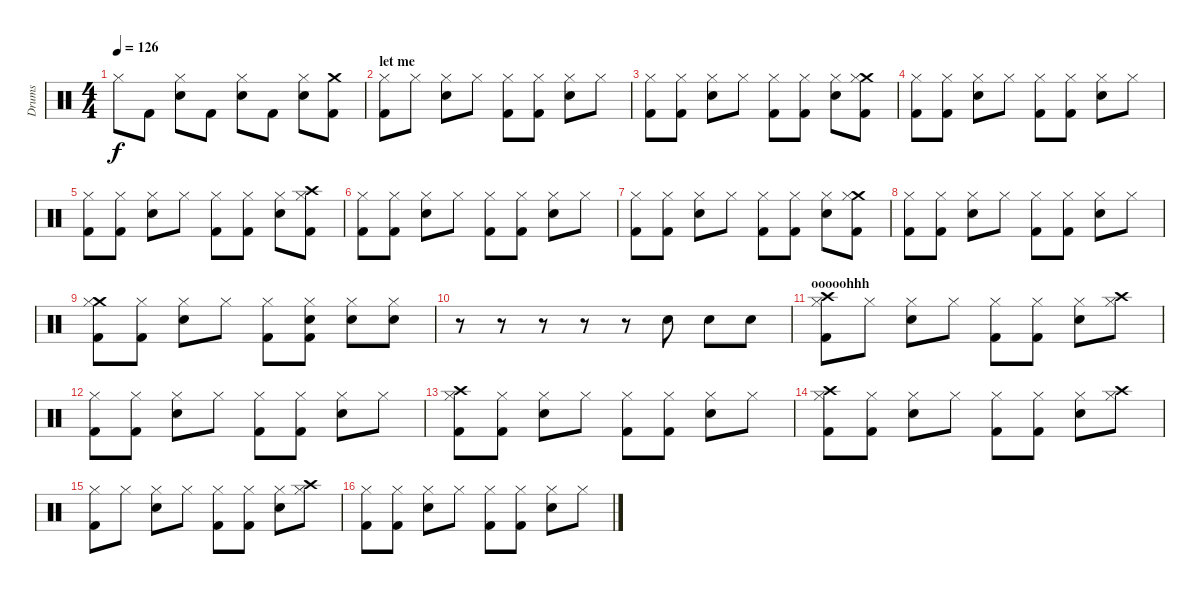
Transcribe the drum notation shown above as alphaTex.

\track ("Drums" "Drums") {instrument percussion}
\staff {score}
\articulation defaults
\ts (4 4)
\tempo 126
\clef neutral
\ks c "Hi-Hat (closed)".8{dy f} "Kick (hit) 2".8
("Hi-Hat (closed)" "Snare (hit) 2").8 "Kick (hit) 2".8 ("Hi-Hat (closed)" "Snare (hit) 2").8 "Kick (hit) 2".8 ("Hi-Hat (closed)" "Snare (hit) 2").8 ("Crash medium (hit)" "Kick (hit) 2").8 |
\section ("" "let me")
("Hi-Hat (closed)" "Kick (hit) 2").8 "Hi-Hat (closed)".8 ("Hi-Hat (closed)" "Snare (hit) 2").8 "Hi-Hat (closed)".8 ("Hi-Hat (closed)" "Kick (hit) 2").8 ("Hi-Hat (closed)" "Kick (hit) 2").8 ("Hi-Hat (closed)" "Snare (hit) 2").8 "Hi-Hat (closed)".8 |
("Hi-Hat (closed)" "Kick (hit) 2").8 ("Hi-Hat (closed)" "Kick (hit) 2").8 ("Hi-Hat (closed)" "Snare (hit) 2").8 "Hi-Hat (closed)".8 ("Hi-Hat (closed)" "Kick (hit) 2").8 ("Hi-Hat (closed)" "Kick (hit) 2").8 ("Hi-Hat (closed)" "Snare (hit) 2").8 ("Crash medium (hit)" "Hi-Hat (closed)" "Kick (hit) 2").8 |
("Hi-Hat (closed)" "Kick (hit) 2").8 ("Hi-Hat (closed)" "Kick (hit) 2").8 ("Hi-Hat (closed)" "Snare (hit) 2").8 "Hi-Hat (closed)".8 ("Hi-Hat (closed)" "Kick (hit) 2").8 ("Hi-Hat (closed)" "Kick (hit) 2").8 ("Hi-Hat (closed)" "Snare (hit) 2").8 "Hi-Hat (closed)".8 |
("Hi-Hat (closed)" "Kick (hit) 2").8 ("Hi-Hat (closed)" "Kick (hit) 2").8 ("Hi-Hat (closed)" "Snare (hit) 2").8 "Hi-Hat (closed)".8 ("Hi-Hat (closed)" "Kick (hit) 2").8 ("Hi-Hat (closed)" "Kick (hit) 2").8 ("Hi-Hat (closed)" "Snare (hit) 2").8 ("Crash high (hit)" "Hi-Hat (closed)" "Kick (hit) 2").8 |
("Hi-Hat (closed)" "Kick (hit) 2").8 ("Hi-Hat (closed)" "Kick (hit) 2").8 ("Hi-Hat (closed)" "Snare (hit) 2").8 "Hi-Hat (closed)".8 ("Hi-Hat (closed)" "Kick (hit) 2").8 ("Hi-Hat (closed)" "Kick (hit) 2").8 ("Hi-Hat (closed)" "Snare (hit) 2").8 "Hi-Hat (closed)".8 |
("Hi-Hat (closed)" "Kick (hit) 2").8 ("Hi-Hat (closed)" "Kick (hit) 2").8 ("Hi-Hat (closed)" "Snare (hit) 2").8 "Hi-Hat (closed)".8 ("Hi-Hat (closed)" "Kick (hit) 2").8 ("Hi-Hat (closed)" "Kick (hit) 2").8 ("Hi-Hat (closed)" "Snare (hit) 2").8 ("Crash medium (hit)" "Hi-Hat (closed)" "Kick (hit) 2").8 |
("Hi-Hat (closed)" "Kick (hit) 2").8 ("Hi-Hat (closed)" "Kick (hit) 2").8 ("Hi-Hat (closed)" "Snare (hit) 2").8 "Hi-Hat (closed)".8 ("Hi-Hat (closed)" "Kick (hit) 2").8 ("Hi-Hat (closed)" "Kick (hit) 2").8 ("Hi-Hat (closed)" "Snare (hit) 2").8 "Hi-Hat (closed)".8 |
("Crash medium (hit)" "Hi-Hat (closed)" "Kick (hit) 2").8 ("Hi-Hat (closed)" "Kick (hit) 2").8 ("Hi-Hat (closed)" "Snare (hit) 2").8 "Hi-Hat (closed)".8 ("Hi-Hat (closed)" "Kick (hit) 2").8 ("Hi-Hat (closed)" "Snare (hit) 2" "Kick (hit) 2").8 ("Hi-Hat (closed)" "Snare (hit) 2").8 ("Hi-Hat (closed)" "Snare (hit) 2").8 |
r.8 r.8 r.8 r.8 r.8 "Snare (hit) 2".8 "Snare (hit) 2".8 "Snare (hit) 2".8 |
\section ("" "ooooohhh")
("Crash high (hit)" "Hi-Hat (closed)" "Kick (hit) 2").8 "Hi-Hat (closed)".8 ("Hi-Hat (closed)" "Snare (hit) 2").8 "Hi-Hat (closed)".8 ("Hi-Hat (closed)" "Kick (hit) 2").8 ("Hi-Hat (closed)" "Kick (hit) 2").8 ("Hi-Hat (closed)" "Snare (hit) 2").8 ("Crash high (hit)" "Hi-Hat (closed)").8 |
("Hi-Hat (closed)" "Kick (hit) 2").8 ("Hi-Hat (closed)" "Kick (hit) 2").8 ("Hi-Hat (closed)" "Snare (hit) 2").8 "Hi-Hat (closed)".8 ("Hi-Hat (closed)" "Kick (hit) 2").8 ("Hi-Hat (closed)" "Kick (hit) 2").8 ("Hi-Hat (closed)" "Snare (hit) 2").8 "Hi-Hat (closed)".8 |
("Crash high (hit)" "Hi-Hat (closed)" "Kick (hit) 2").8 ("Hi-Hat (closed)" "Kick (hit) 2").8 ("Hi-Hat (closed)" "Snare (hit) 2").8 "Hi-Hat (closed)".8 ("Hi-Hat (closed)" "Kick (hit) 2").8 ("Hi-Hat (closed)" "Kick (hit) 2").8 ("Hi-Hat (closed)" "Snare (hit) 2").8 "Hi-Hat (closed)".8 |
("Crash high (hit)" "Hi-Hat (closed)" "Kick (hit) 2").8 ("Hi-Hat (closed)" "Kick (hit) 2").8 ("Hi-Hat (closed)" "Snare (hit) 2").8 "Hi-Hat (closed)".8 ("Hi-Hat (closed)" "Kick (hit) 2").8 ("Hi-Hat (closed)" "Kick (hit) 2").8 ("Hi-Hat (closed)" "Snare (hit) 2").8 ("Crash high (hit)" "Hi-Hat (closed)").8 |
("Hi-Hat (closed)" "Kick (hit) 2").8 "Hi-Hat (closed)".8 ("Hi-Hat (closed)" "Snare (hit) 2").8 "Hi-Hat (closed)".8 ("Hi-Hat (closed)" "Kick (hit) 2").8 ("Hi-Hat (closed)" "Kick (hit) 2").8 ("Hi-Hat (closed)" "Snare (hit) 2").8 ("Crash high (hit)" "Hi-Hat (closed)").8 |
("Hi-Hat (closed)" "Kick (hit) 2").8 ("Hi-Hat (closed)" "Kick (hit) 2").8 ("Hi-Hat (closed)" "Snare (hit) 2").8 "Hi-Hat (closed)".8 ("Hi-Hat (closed)" "Kick (hit) 2").8 ("Hi-Hat (closed)" "Kick (hit) 2").8 ("Hi-Hat (closed)" "Snare (hit) 2").8 "Hi-Hat (closed)".8
